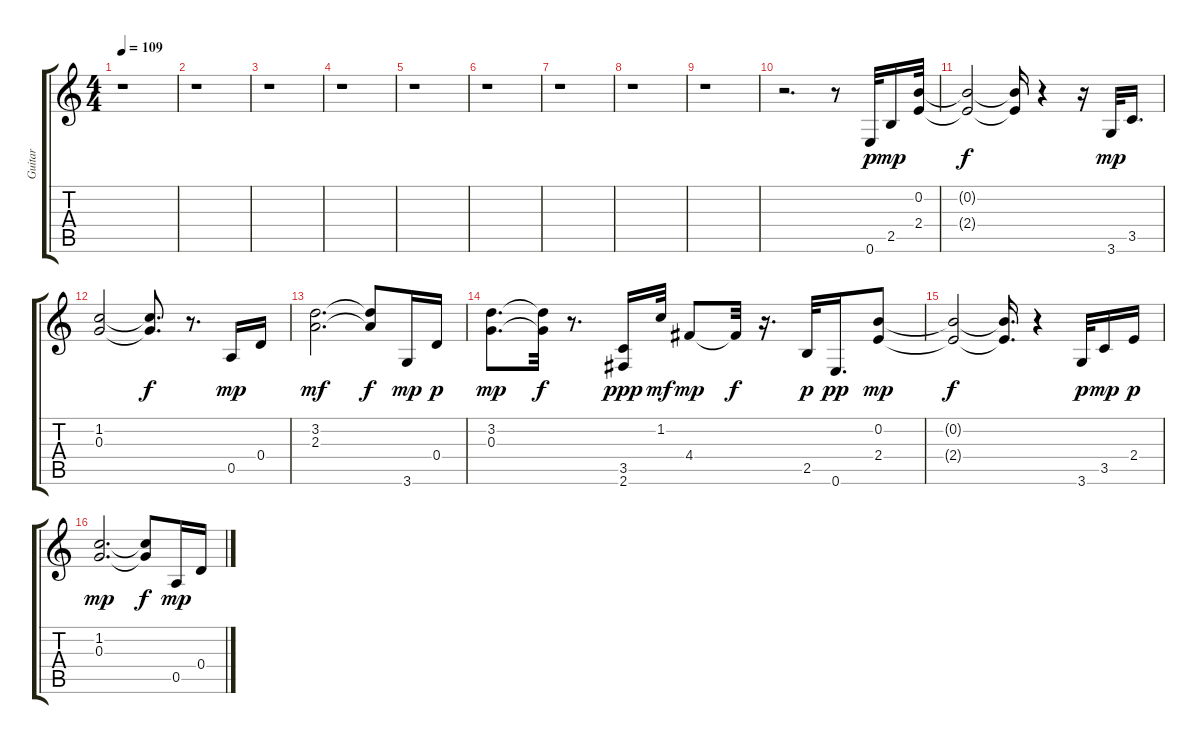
\track ("Guitar" "Guitar") {instrument distortionguitar}
\staff {score tabs}
\tuning (E4 B3 G3 D3 A2 E2) {hide}
\ts (4 4)
\tempo 109
\clef g2
\ks c
r.1{dy p} |
r.1 |
r.1 |
r.1 |
r.1 |
r.1 |
r.1 |
r.1 |
r.1 |
r.2{d} r.8 0.6.32 2.5.16{dy mp} (0.2 2.4).32 |
(0.2{t} 2.4{t}).2{dy f} (0.2{t} 2.4{t}).16 r.4 r.16 3.6.32{dy mp} 3.5.16{d} |
(1.2 0.3).2 (1.2{t} 0.3{t}).8{d dy f} r.8{d} 0.5.16{dy mp} 0.4.16 |
(3.2 2.3).2{d dy mf} (3.2{t} 2.3{t}).8{dy f} 3.6.16{dy mp} 0.4.16{dy p} |
(3.2 0.3).8{d dy mp} (3.2{t} 0.3{t}).32{dy f} r.8{d} (3.5 2.6).16{dy ppp} 1.2.32{dy mf} 4.4.8{dy mp} 4.4{t}.32{dy f} r.16{d} 2.5.32{dy p} 0.6.16{d dy pp} (0.2 2.4).8{dy mp} |
(0.2{t} 2.4{t}).2{dy f} (0.2{t} 2.4{t}).16{d} r.4 3.6.32{dy p} 3.5.16{dy mp} 2.4.16{dy p} |
(1.2 0.3).2{d dy mp} (1.2{t} 0.3{t}).8{dy f} 0.5.16{dy mp} 0.4.16
